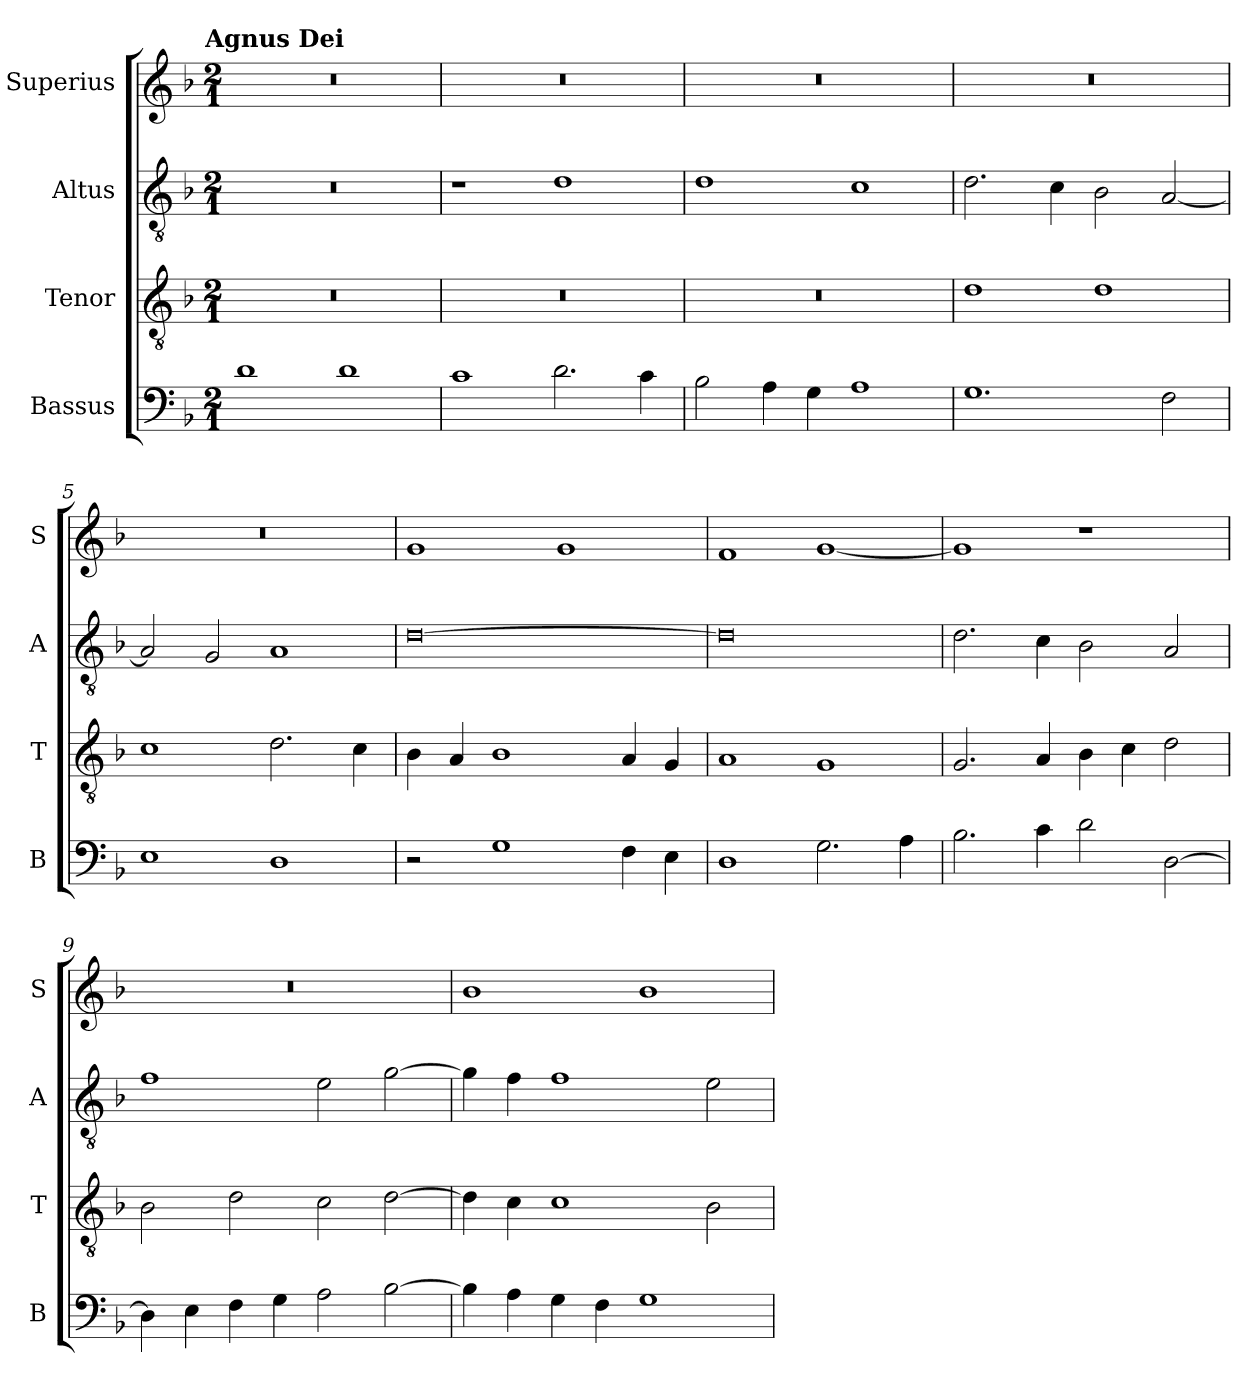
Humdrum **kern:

**kern	**kern	**kern	**kern
*part4	*part3	*part2	*part1
*staff4	*staff3	*staff2	*staff1
*I"Bassus	*I"Tenor	*I"Altus	*I"Superius
*I'B	*I'T	*I'A	*I'S
*clefF4	*clefGv2	*clefGv2	*clefG2
*k[b-]	*k[b-]	*k[b-]	*k[b-]
*F:	*F:	*F:	*F:
!!LO:TX:omd:t=Agnus Dei
*M2/1	*M2/1	*M2/1	*M2/1
=1	=1	=1	=1
1d	0r	0r	0r
1d	.	.	.
=2	=2	=2	=2
1c	0r	1r	0r
2.d	.	1d	.
4c	.	.	.
=3	=3	=3	=3
2B-	0r	1d	0r
4A	.	.	.
4G	.	.	.
1A	.	1c	.
=4	=4	=4	=4
1.G	1d	2.d	0r
.	.	4c	.
.	1d	2B-	.
2F	.	[2A	.
=5	=5	=5	=5
1E	1c	2A]	0r
.	.	2G	.
1D	2.d	1A	.
.	4c	.	.
=6	=6	=6	=6
2r	4B-	[0d	1g
.	4A	.	.
1G	1B-	.	.
.	.	.	1g
4F	4A	.	.
4E	4G	.	.
=7	=7	=7	=7
1D	1A	0d]	1f
2.G	1G	.	[1g
4A	.	.	.
=8	=8	=8	=8
2.B-	2.G	2.d	1g]
4c	4A	4c	.
2d	4B-	2B-	1r
.	4c	.	.
[2D	2d	2A	.
=9	=9	=9	=9
4D]	2B-	1f	0r
4E	.	.	.
4F	2d	.	.
4G	.	.	.
2A	2c	2e	.
[2B-	[2d	[2g	.
=10	=10	=10	=10
4B-]	4d]	4g]	1b-
4A	4c	4f	.
4G	1c	1f	.
4F	.	.	.
1G	.	.	1b-
.	2B-	2e	.
=	=	=	=
*-	*-	*-	*-
